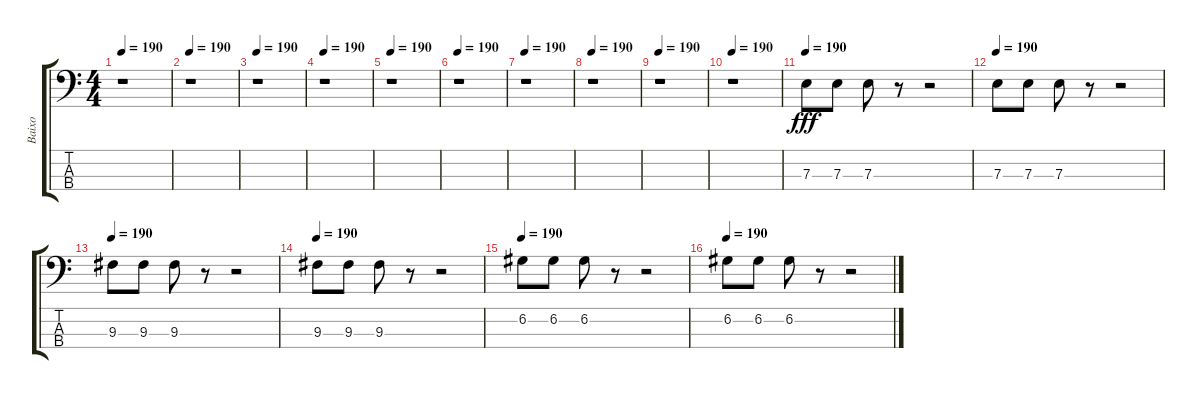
\track ("Baixo" "Baixo") {instrument electricbasspick}
\staff {score tabs}
\tuning (G2 D2 A1 E1) {hide}
\ts (4 4)
\tempo 190
\clef f4
\ks c
r.1{dy fff} |
\tempo 190
r.1 |
\tempo 190
r.1 |
\tempo 190
r.1 |
\tempo 190
r.1 |
\tempo 190
r.1 |
\tempo 190
r.1 |
\tempo 190
r.1 |
\tempo 190
r.1 |
\tempo 190
r.1 |
\tempo 190
7.3.8 7.3.8 7.3.8 r.8 r.2 |
\tempo 190
7.3.8 7.3.8 7.3.8 r.8 r.2 |
\tempo 190
9.3.8 9.3.8 9.3.8 r.8 r.2 |
\tempo 190
9.3.8 9.3.8 9.3.8 r.8 r.2 |
\tempo 190
6.2.8 6.2.8 6.2.8 r.8 r.2 |
\tempo 190
6.2.8 6.2.8 6.2.8 r.8 r.2
